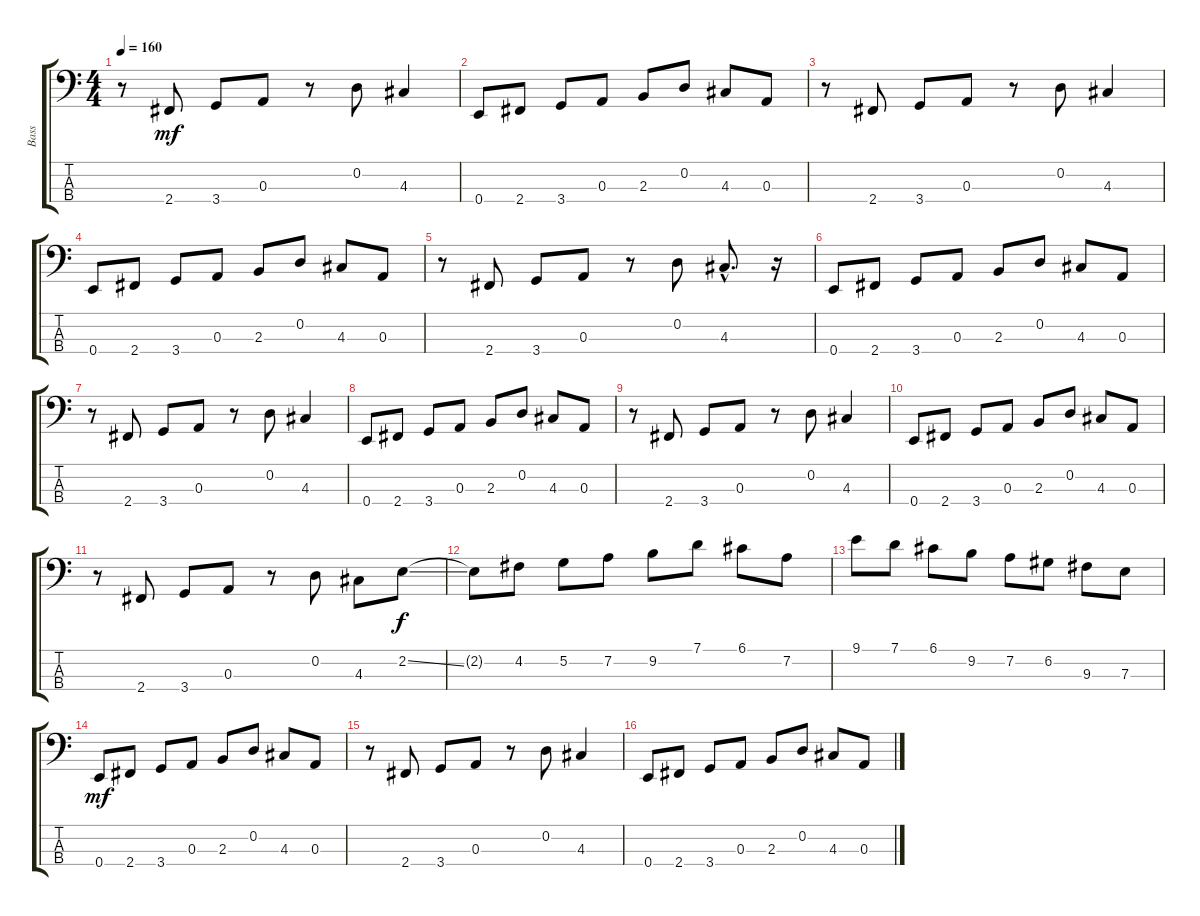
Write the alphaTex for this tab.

\track ("Bass" "Bass") {instrument electricbassfinger}
\staff {score tabs}
\tuning (G2 D2 A1 E1) {hide}
\ts (4 4)
\tempo 160
\clef f4
\ks c
r.8{dy mf} 2.4.8 3.4.8 0.3.8 r.8 0.2.8 4.3.4 |
0.4.8 2.4.8 3.4.8 0.3.8 2.3.8 0.2.8 4.3.8 0.3.8 |
r.8 2.4.8 3.4.8 0.3.8 r.8 0.2.8 4.3.4 |
0.4.8 2.4.8 3.4.8 0.3.8 2.3.8 0.2.8 4.3.8 0.3.8 |
r.8 2.4.8 3.4.8 0.3.8 r.8 0.2.8 4.3{hac}.8{d} r.16 |
0.4.8 2.4.8 3.4.8 0.3.8 2.3.8 0.2.8 4.3.8 0.3.8 |
r.8 2.4.8 3.4.8 0.3.8 r.8 0.2.8 4.3.4 |
0.4.8 2.4.8 3.4.8 0.3.8 2.3.8 0.2.8 4.3.8 0.3.8 |
r.8 2.4.8 3.4.8 0.3.8 r.8 0.2.8 4.3.4 |
0.4.8 2.4.8 3.4.8 0.3.8 2.3.8 0.2.8 4.3.8 0.3.8 |
r.8 2.4.8 3.4.8 0.3.8 r.8 0.2.8 4.3.8 2.2{ss}.8{dy f} |
2.2{t}.8 4.2.8 5.2.8 7.2.8 9.2.8 7.1.8 6.1.8 7.2.8 |
9.1.8 7.1.8 6.1.8 9.2.8 7.2.8 6.2.8 9.3.8 7.3.8 |
0.4.8{dy mf} 2.4.8 3.4.8 0.3.8 2.3.8 0.2.8 4.3.8 0.3.8 |
r.8 2.4.8 3.4.8 0.3.8 r.8 0.2.8 4.3.4 |
0.4.8 2.4.8 3.4.8 0.3.8 2.3.8 0.2.8 4.3.8 0.3.8
